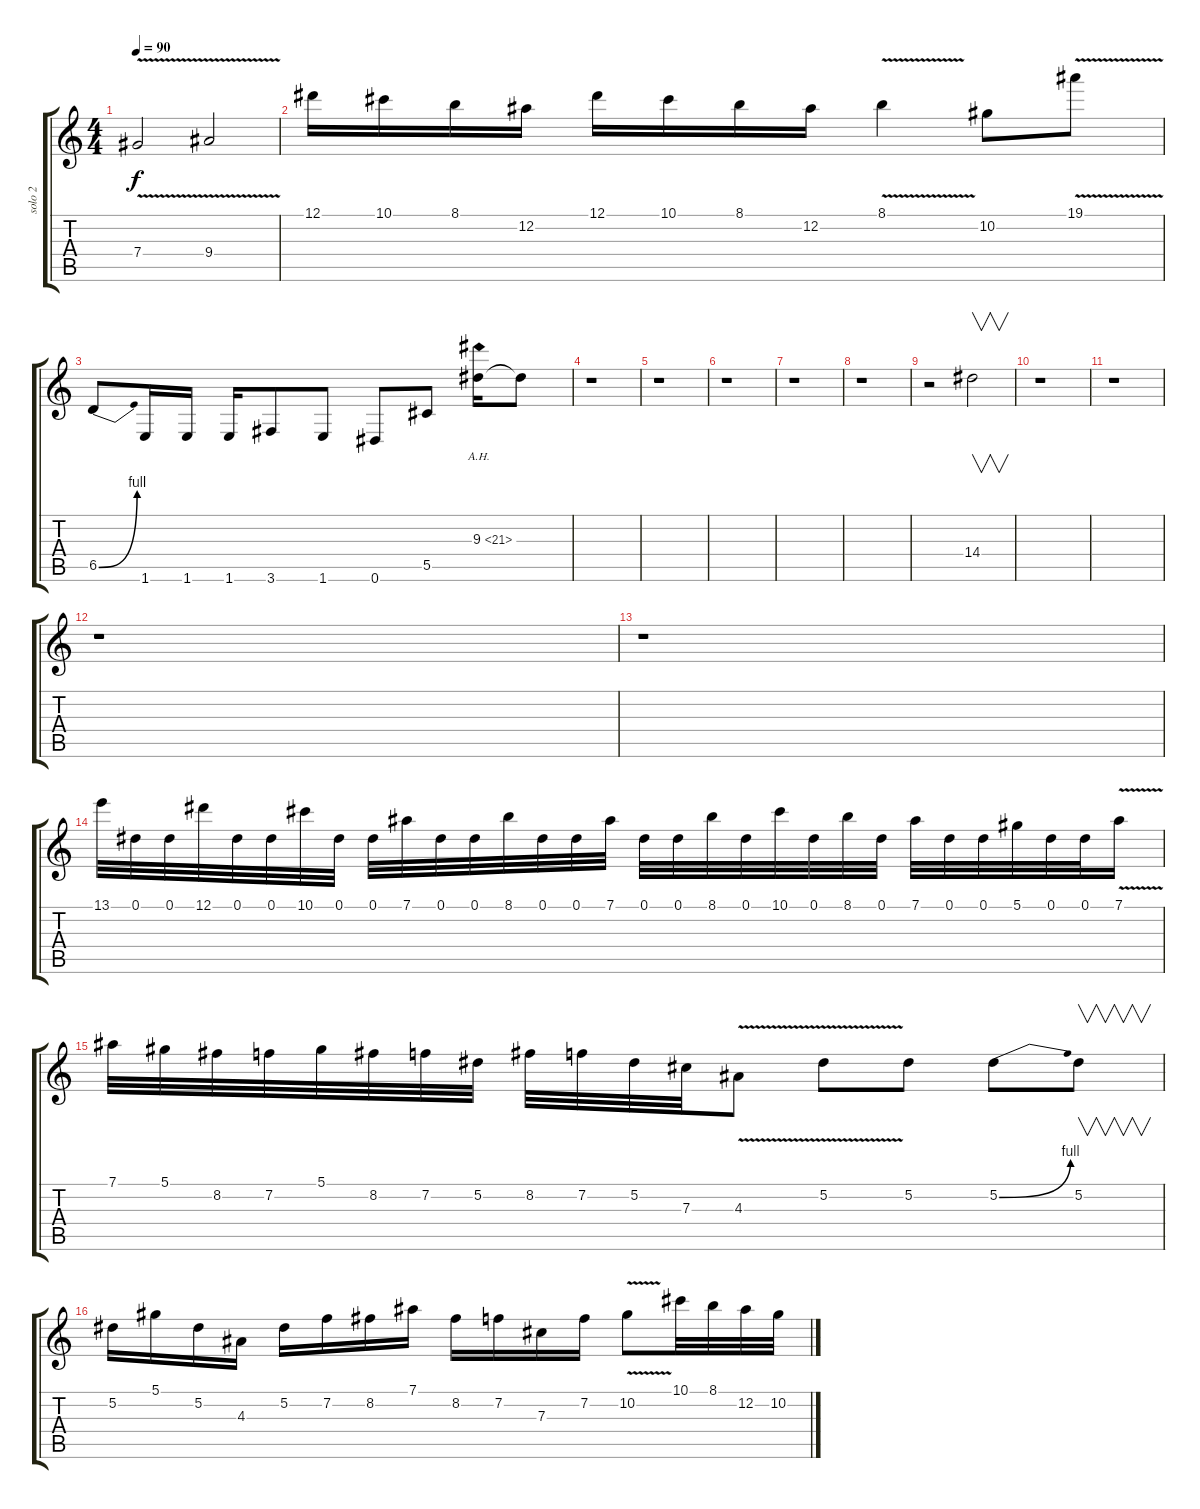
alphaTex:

\track ("solo 2" "solo 2") {instrument overdrivenguitar}
\staff {score tabs}
\tuning (Eb4 Bb3 Gb3 Db3 Ab2 Eb2) {hide}
\ts (4 4)
\tempo 90
\clef g2
\ks c
7.4{v}.2{dy f} 9.4{v}.2 |
12.1.16 10.1.16 8.1.16 12.2.16 12.1.16 10.1.16 8.1.16 12.2.16 8.1{v}.4 10.2.8 19.1{v}.8 |
6.5{be (bend 0 0 60 4)}.8 1.6.16 1.6.16 1.6.16 3.6.8 1.6.8 0.6.8 5.5.8 9.3{ah 12}.16 9.3{t}.8 |
r.1 |
r.1 |
r.1 |
r.1 |
r.1 |
r.2 14.4.2{v} |
r.1 |
r.1 |
r.1 |
r.1 |
13.1.32 0.1.32 0.1.32 12.1.32 0.1.32 0.1.32 10.1.32 0.1.32 0.1.32 7.1.32 0.1.32 0.1.32 8.1.32 0.1.32 0.1.32 7.1.32 0.1.32 0.1.32 8.1.32 0.1.32 10.1.32 0.1.32 8.1.32 0.1.32 7.1.32 0.1.32 0.1.32 5.1.32 0.1.32 0.1.32 7.1{v}.16 |
7.1.32 5.1.32 8.2.32 7.2.32 5.1.32 8.2.32 7.2.32 5.2.32 8.2.32 7.2.32 5.2.32 7.3.32 4.3{v}.8 5.2{v}.8 5.2.8 5.2{be (bend 0 0 60 4)}.8 5.2.8{v} |
5.2.16 5.1.16 5.2.16 4.3.16 5.2.16 7.2.16 8.2.16 7.1.16 8.2.16 7.2.16 7.3.16 7.2.16 10.2{v}.8 10.1.32 8.1.32 12.2.32 10.2.32
